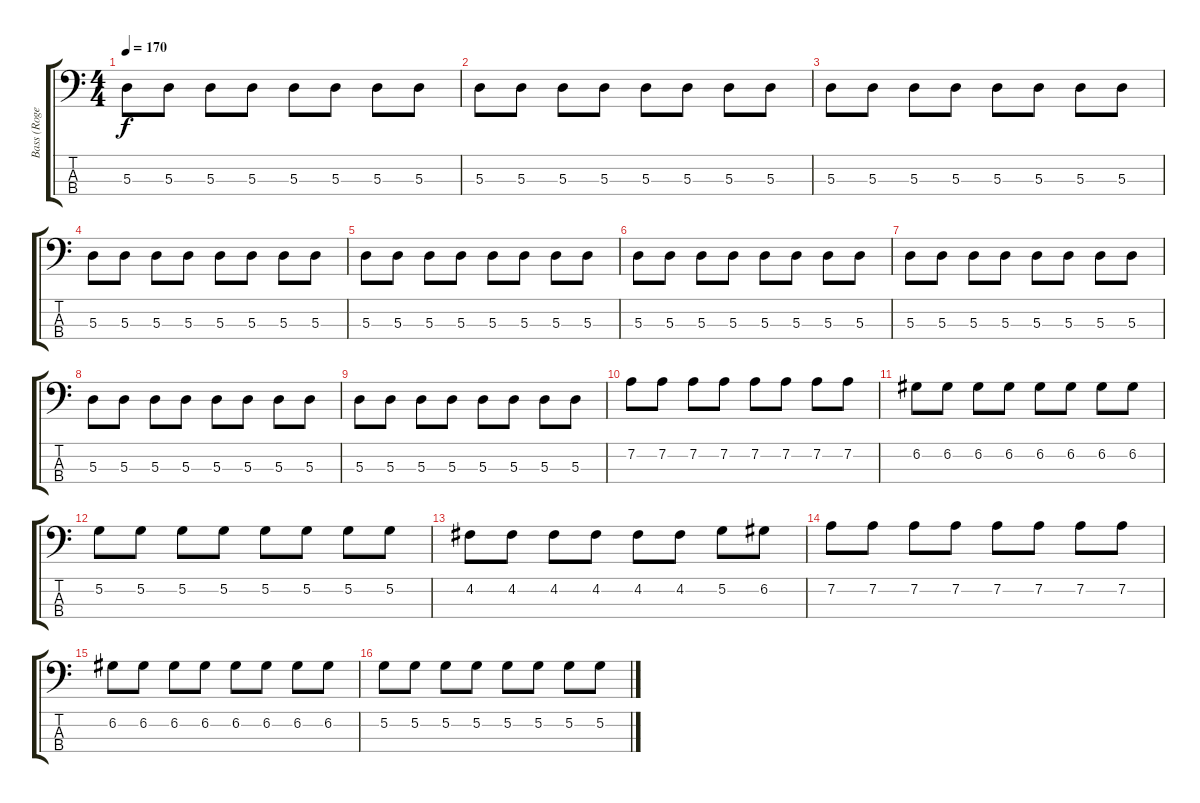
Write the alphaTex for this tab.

\track ("Bass (Roger Glover)" "Bass (Roge") {instrument electricbassfinger}
\staff {score tabs}
\tuning (G2 D2 A1 E1) {hide}
\ts (4 4)
\tempo 170
\clef f4
\ks c
5.3.8{dy f} 5.3.8 5.3.8 5.3.8 5.3.8 5.3.8 5.3.8 5.3.8 |
5.3.8 5.3.8 5.3.8 5.3.8 5.3.8 5.3.8 5.3.8 5.3.8 |
5.3.8 5.3.8 5.3.8 5.3.8 5.3.8 5.3.8 5.3.8 5.3.8 |
5.3.8 5.3.8 5.3.8 5.3.8 5.3.8 5.3.8 5.3.8 5.3.8 |
5.3.8 5.3.8 5.3.8 5.3.8 5.3.8 5.3.8 5.3.8 5.3.8 |
5.3.8 5.3.8 5.3.8 5.3.8 5.3.8 5.3.8 5.3.8 5.3.8 |
5.3.8 5.3.8 5.3.8 5.3.8 5.3.8 5.3.8 5.3.8 5.3.8 |
5.3.8 5.3.8 5.3.8 5.3.8 5.3.8 5.3.8 5.3.8 5.3.8 |
5.3.8 5.3.8 5.3.8 5.3.8 5.3.8 5.3.8 5.3.8 5.3.8 |
7.2.8 7.2.8 7.2.8 7.2.8 7.2.8 7.2.8 7.2.8 7.2.8 |
6.2.8 6.2.8 6.2.8 6.2.8 6.2.8 6.2.8 6.2.8 6.2.8 |
5.2.8 5.2.8 5.2.8 5.2.8 5.2.8 5.2.8 5.2.8 5.2.8 |
4.2.8 4.2.8 4.2.8 4.2.8 4.2.8 4.2.8 5.2.8 6.2.8 |
7.2.8 7.2.8 7.2.8 7.2.8 7.2.8 7.2.8 7.2.8 7.2.8 |
6.2.8 6.2.8 6.2.8 6.2.8 6.2.8 6.2.8 6.2.8 6.2.8 |
5.2.8 5.2.8 5.2.8 5.2.8 5.2.8 5.2.8 5.2.8 5.2.8
